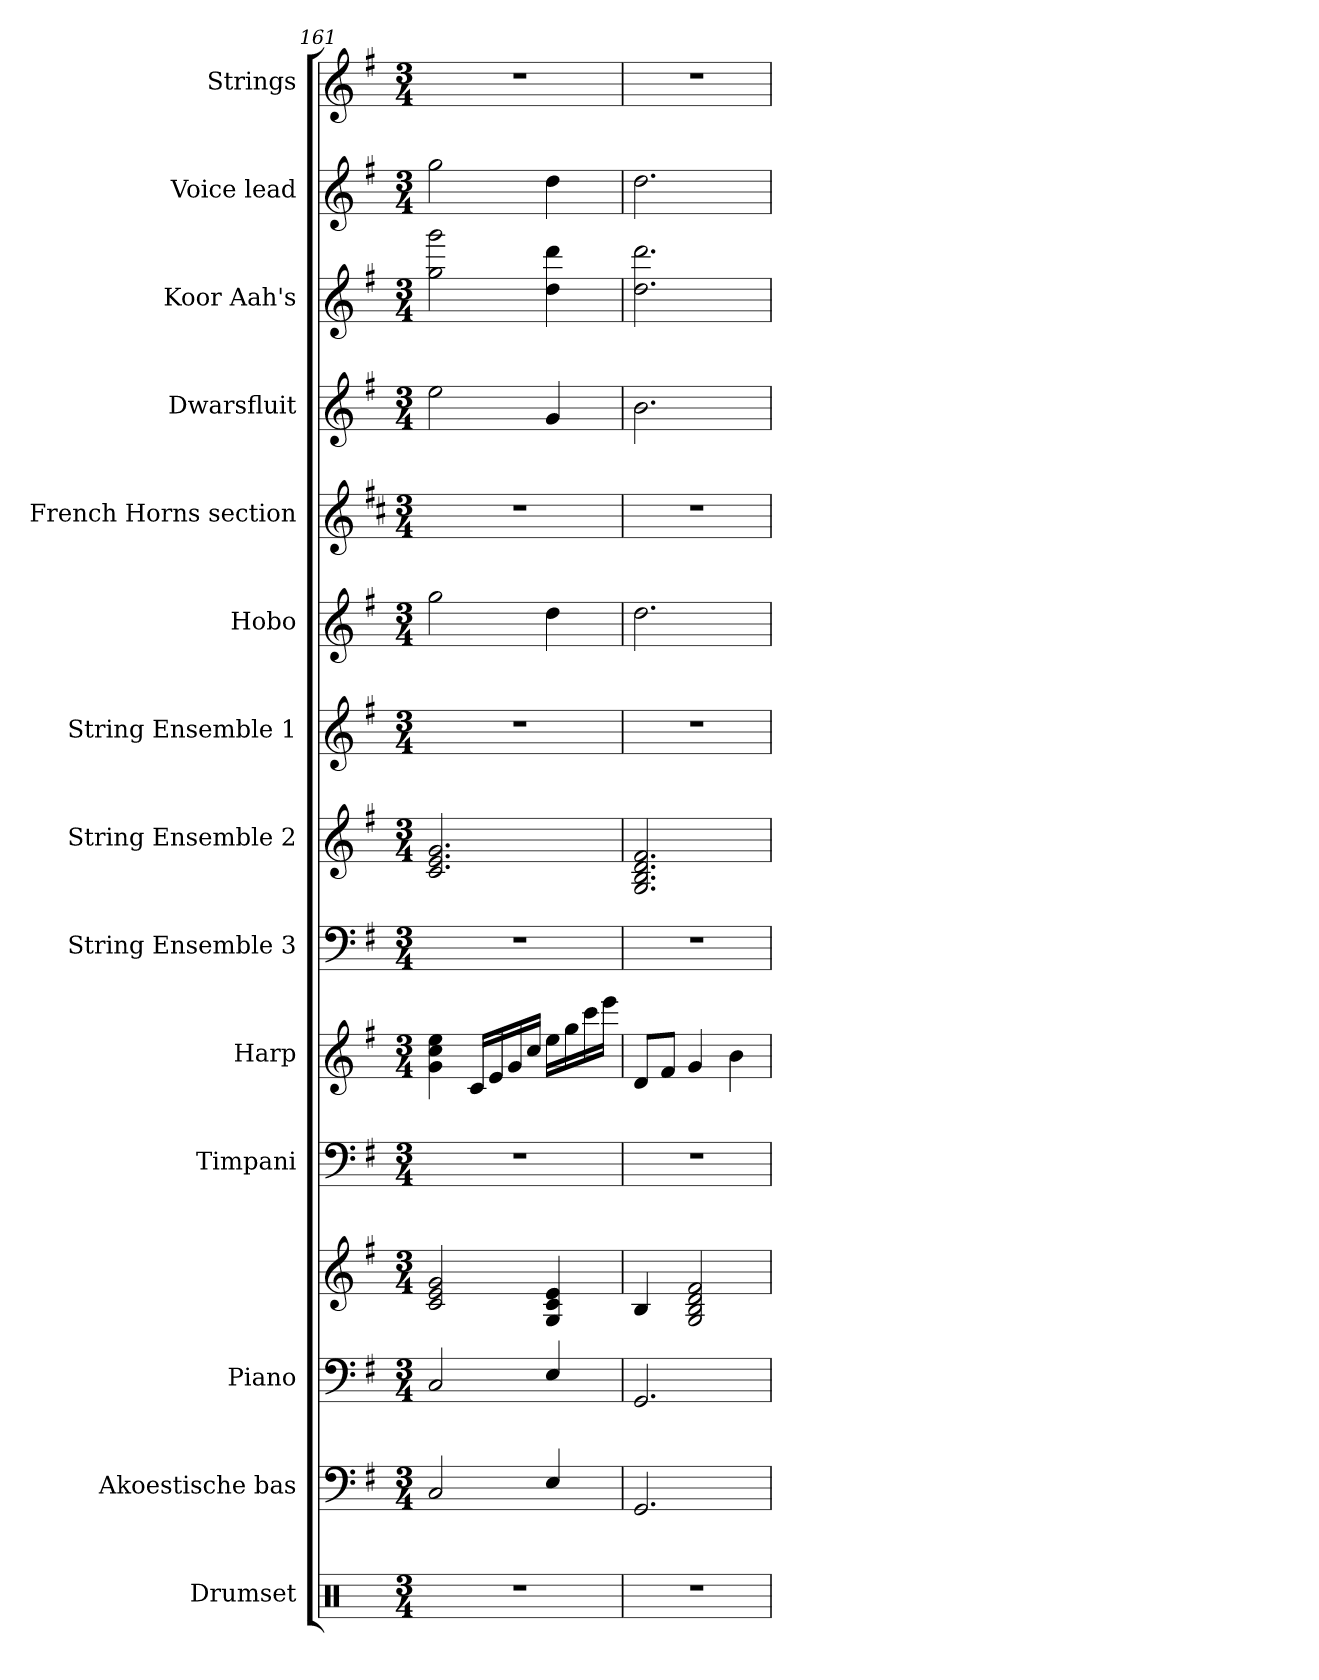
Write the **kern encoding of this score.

**kern	**kern	**kern	**kern	**kern	**kern	**kern	**kern	**kern	**kern	**kern	**kern	**kern	**kern	**kern
*part14	*part13	*part12	*part12	*part11	*part10	*part9	*part8	*part7	*part6	*part5	*part4	*part3	*part2	*part1
*staff15	*staff14	*staff13	*staff12	*staff11	*staff10	*staff9	*staff8	*staff7	*staff6	*staff5	*staff4	*staff3	*staff2	*staff1
*I"Drumset	*I"Akoestische bas	*I"Piano	*	*I"Timpani	*I"Harp	*I"String Ensemble 3	*I"String Ensemble 2	*I"String Ensemble 1	*I"Hobo	*I"French Horns section	*I"Dwarsfluit	*I"Koor Aah's	*I"Voice lead	*I"Strings
*I'D. set	*I'Bas	*I'Piano	*	*I'Timpani	*I'Harp	*I'String Ensemble 3	*I'String Ensemble 2	*I'String Ensemble 1	*I'Hobo	*I'French Horns section	*I'Dwarsfluit	*I'Koor Aah's	*I'Voice lead	*I'Strings
*clefX	*clefF4	*clefF4	*clefG2	*clefF4	*clefG2	*clefF4	*clefG2	*clefG2	*clefG2	*clefG2	*clefG2	*clefG2	*clefG2	*clefG2
*	*ITrd7c12	*	*	*	*	*	*	*	*	*ITrd4c7	*	*	*	*
*k[]	*k[f#]	*k[f#]	*k[f#]	*k[f#]	*k[f#]	*k[f#]	*k[f#]	*k[f#]	*k[f#]	*k[f#]	*k[f#]	*k[f#]	*k[f#]	*k[f#]
*M3/4	*M3/4	*M3/4	*M3/4	*M3/4	*M3/4	*M3/4	*M3/4	*M3/4	*M3/4	*M3/4	*M3/4	*M3/4	*M3/4	*M3/4
=161	=161	=161	=161	=161	=161	=161	=161	=161	=161	=161	=161	=161	=161	=161
2.r	2CC/	2C/	2c/ 2e/ 2g/	2.r	4g\ 4cc\ 4ee\	2.r	2.c/ 2.e/ 2.g/	2.r	2gg\	2.r	2ee\	2gg\ 2ggg\	2gg\	2.r
.	.	.	.	.	16c/LL	.	.	.	.	.	.	.	.	.
.	.	.	.	.	16e/	.	.	.	.	.	.	.	.	.
.	.	.	.	.	16g/	.	.	.	.	.	.	.	.	.
.	.	.	.	.	16cc/JJ	.	.	.	.	.	.	.	.	.
.	4EE/	4E/	4G/ 4c/ 4e/	.	16ee\LL	.	.	.	4dd\	.	4g/	4dd\ 4ddd\	4dd\	.
.	.	.	.	.	16gg\	.	.	.	.	.	.	.	.	.
.	.	.	.	.	16ccc\	.	.	.	.	.	.	.	.	.
.	.	.	.	.	16eee\JJ	.	.	.	.	.	.	.	.	.
=162	=162	=162	=162	=162	=162	=162	=162	=162	=162	=162	=162	=162	=162	=162
2.r	2.GGG/	2.GG/	4B/	2.r	8d/L	2.r	2.G/ 2.B/ 2.d/ 2.f#/	2.r	2.dd\	2.r	2.b\	2.dd\ 2.ddd\	2.dd\	2.r
.	.	.	.	.	8f#/J	.	.	.	.	.	.	.	.	.
.	.	.	2G/ 2B/ 2d/ 2f#/	.	4g/	.	.	.	.	.	.	.	.	.
.	.	.	.	.	4b\	.	.	.	.	.	.	.	.	.
=	=	=	=	=	=	=	=	=	=	=	=	=	=	=
*-	*-	*-	*-	*-	*-	*-	*-	*-	*-	*-	*-	*-	*-	*-
